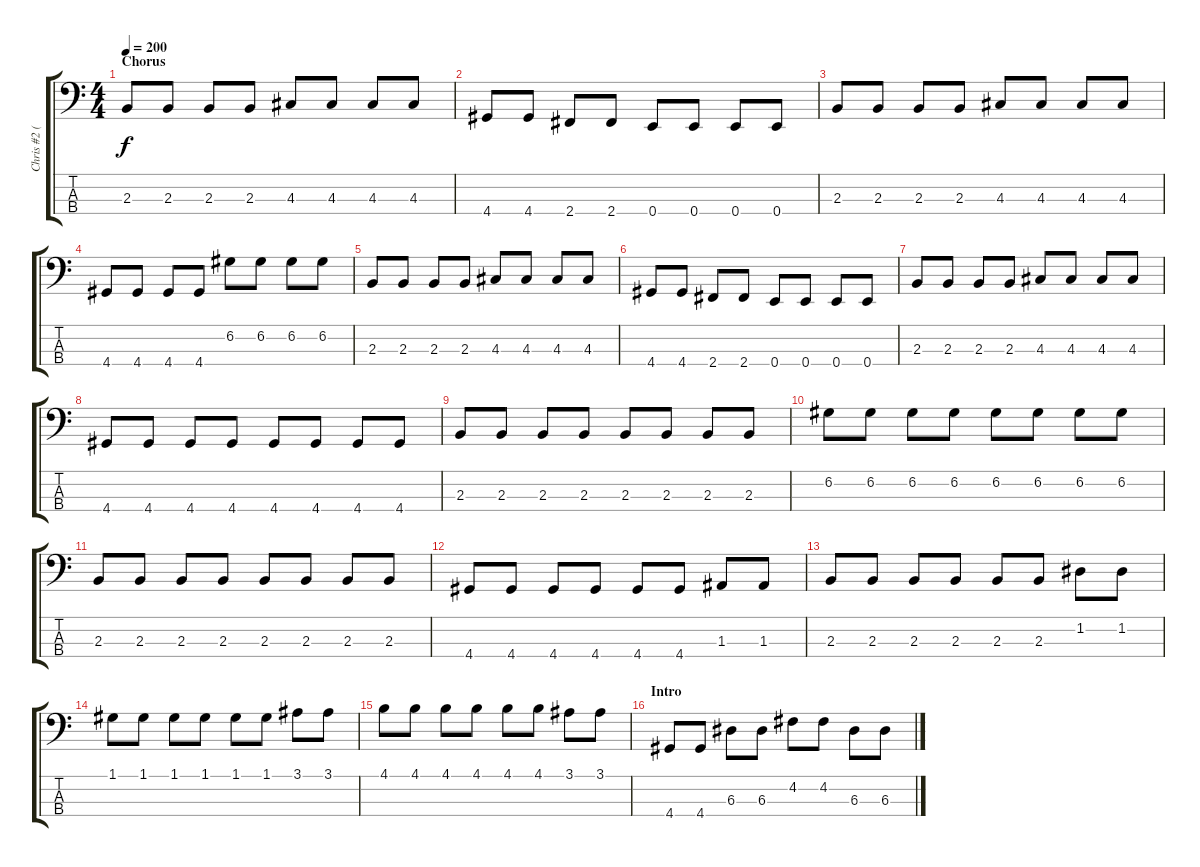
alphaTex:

\track ("Chris #2 (Bass)" "Chris #2 (") {instrument electricbasspick}
\staff {score tabs}
\tuning (G2 D2 A1 E1) {hide}
\ts (4 4)
\section ("" "Chorus")
\tempo 200
\clef f4
\ks c
2.3.8{dy f} 2.3.8 2.3.8 2.3.8 4.3.8 4.3.8 4.3.8 4.3.8 |
4.4.8 4.4.8 2.4.8 2.4.8 0.4.8 0.4.8 0.4.8 0.4.8 |
2.3.8 2.3.8 2.3.8 2.3.8 4.3.8 4.3.8 4.3.8 4.3.8 |
4.4.8 4.4.8 4.4.8 4.4.8 6.2.8 6.2.8 6.2.8 6.2.8 |
2.3.8 2.3.8 2.3.8 2.3.8 4.3.8 4.3.8 4.3.8 4.3.8 |
4.4.8 4.4.8 2.4.8 2.4.8 0.4.8 0.4.8 0.4.8 0.4.8 |
2.3.8 2.3.8 2.3.8 2.3.8 4.3.8 4.3.8 4.3.8 4.3.8 |
4.4.8 4.4.8 4.4.8 4.4.8 4.4.8 4.4.8 4.4.8 4.4.8 |
2.3.8 2.3.8 2.3.8 2.3.8 2.3.8 2.3.8 2.3.8 2.3.8 |
6.2.8 6.2.8 6.2.8 6.2.8 6.2.8 6.2.8 6.2.8 6.2.8 |
2.3.8 2.3.8 2.3.8 2.3.8 2.3.8 2.3.8 2.3.8 2.3.8 |
4.4.8 4.4.8 4.4.8 4.4.8 4.4.8 4.4.8 1.3.8 1.3.8 |
2.3.8 2.3.8 2.3.8 2.3.8 2.3.8 2.3.8 1.2.8 1.2.8 |
1.1.8 1.1.8 1.1.8 1.1.8 1.1.8 1.1.8 3.1.8 3.1.8 |
4.1.8 4.1.8 4.1.8 4.1.8 4.1.8 4.1.8 3.1.8 3.1.8 |
\section ("" "Intro")
4.4.8 4.4.8 6.3.8 6.3.8 4.2.8 4.2.8 6.3.8 6.3.8
